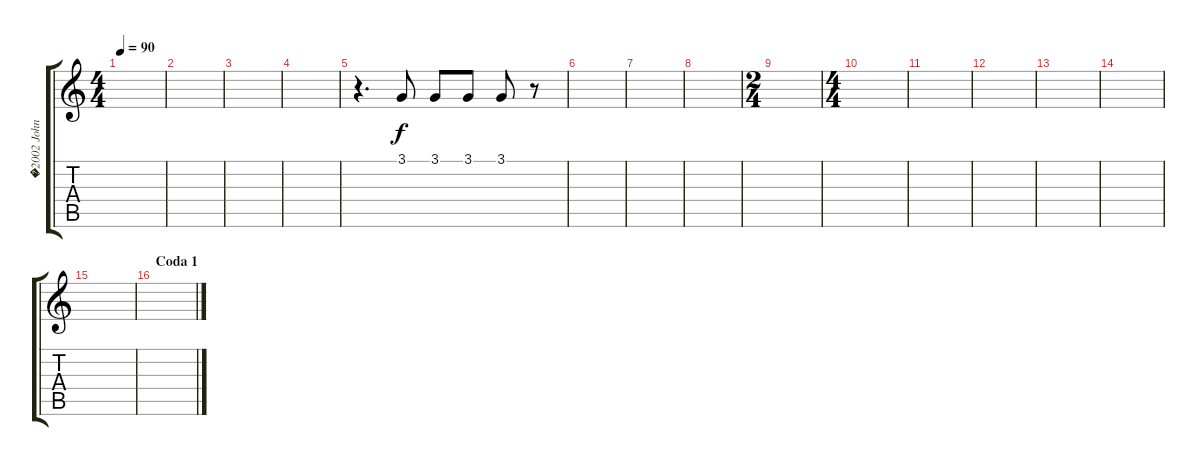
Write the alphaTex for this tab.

\track ("�2002 John Taylor" "�2002 John") {instrument fx7echoes}
\staff {score tabs}
\tuning (E4 B3 G3 D3 A2 E2) {hide}
\ts (4 4)
\tempo 90
\clef g2
\ks c
|
|
|
|
r.4{d} 3.1.8 3.1.8 3.1.8 3.1.8 r.8 |
|
|
|
\ts (2 4)
|
\ts (4 4)
|
|
|
|
|
|
\section ("" "Coda 1")
